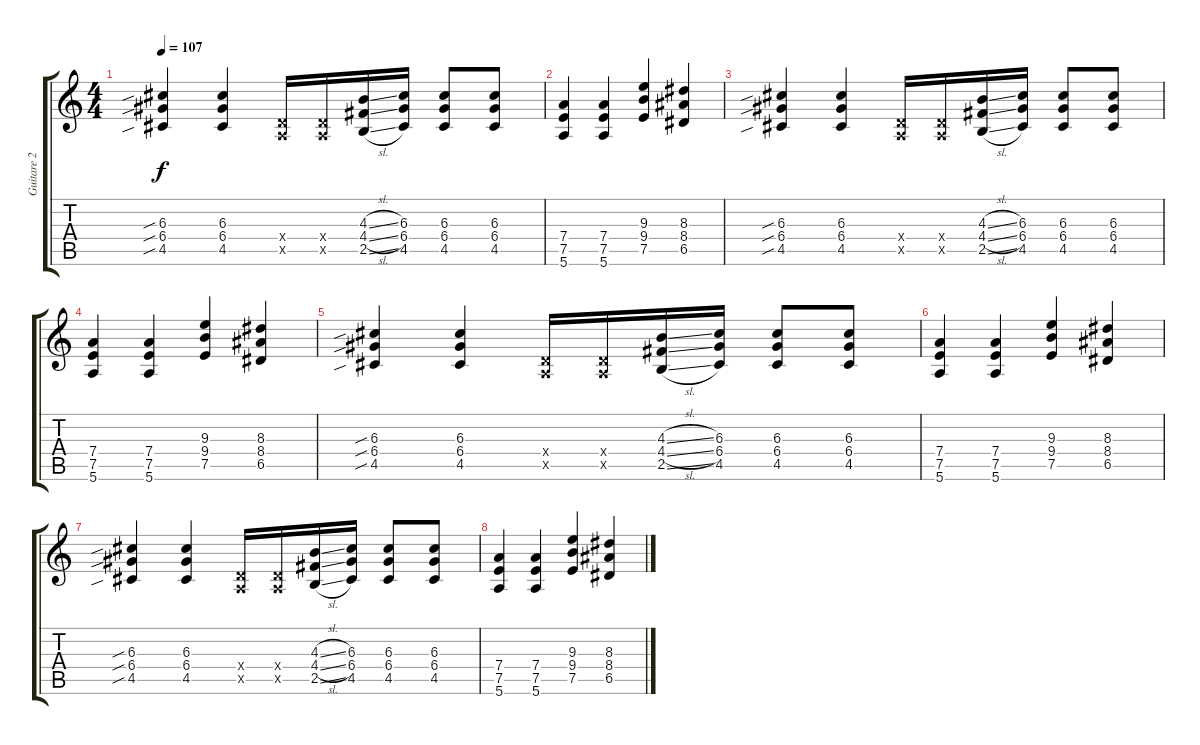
\track ("Guitare 2" "Guitare 2") {instrument distortionguitar}
\staff {score tabs}
\tuning (E4 B3 G3 D3 A2 E2) {hide}
\ts (4 4)
\tempo 107
\clef g2
\ks c
(6.3{sib} 6.4{sib} 4.5{sib}).4{dy f} (6.3 6.4 4.5).4 (0.4{x} 0.5{x}).16 (0.4{x} 0.5{x}).16 (4.3{sl} 4.4{sl} 2.5{sl}).16 (6.3 6.4 4.5).16 (6.3 6.4 4.5).8 (6.3 6.4 4.5).8 |
(7.4 7.5 5.6).4 (7.4 7.5 5.6).4 (9.3 9.4 7.5).4 (8.3 8.4 6.5).4 |
(6.3{sib} 6.4{sib} 4.5{sib}).4 (6.3 6.4 4.5).4 (0.4{x} 0.5{x}).16 (0.4{x} 0.5{x}).16 (4.3{sl} 4.4{sl} 2.5{sl}).16 (6.3 6.4 4.5).16 (6.3 6.4 4.5).8 (6.3 6.4 4.5).8 |
(7.4 7.5 5.6).4 (7.4 7.5 5.6).4 (9.3 9.4 7.5).4 (8.3 8.4 6.5).4 |
(6.3{sib} 6.4{sib} 4.5{sib}).4 (6.3 6.4 4.5).4 (0.4{x} 0.5{x}).16 (0.4{x} 0.5{x}).16 (4.3{sl} 4.4{sl} 2.5{sl}).16 (6.3 6.4 4.5).16 (6.3 6.4 4.5).8 (6.3 6.4 4.5).8 |
(7.4 7.5 5.6).4 (7.4 7.5 5.6).4 (9.3 9.4 7.5).4 (8.3 8.4 6.5).4 |
(6.3{sib} 6.4{sib} 4.5{sib}).4 (6.3 6.4 4.5).4 (0.4{x} 0.5{x}).16 (0.4{x} 0.5{x}).16 (4.3{sl} 4.4{sl} 2.5{sl}).16 (6.3 6.4 4.5).16 (6.3 6.4 4.5).8 (6.3 6.4 4.5).8 |
(7.4 7.5 5.6).4 (7.4 7.5 5.6).4 (9.3 9.4 7.5).4 (8.3 8.4 6.5).4
